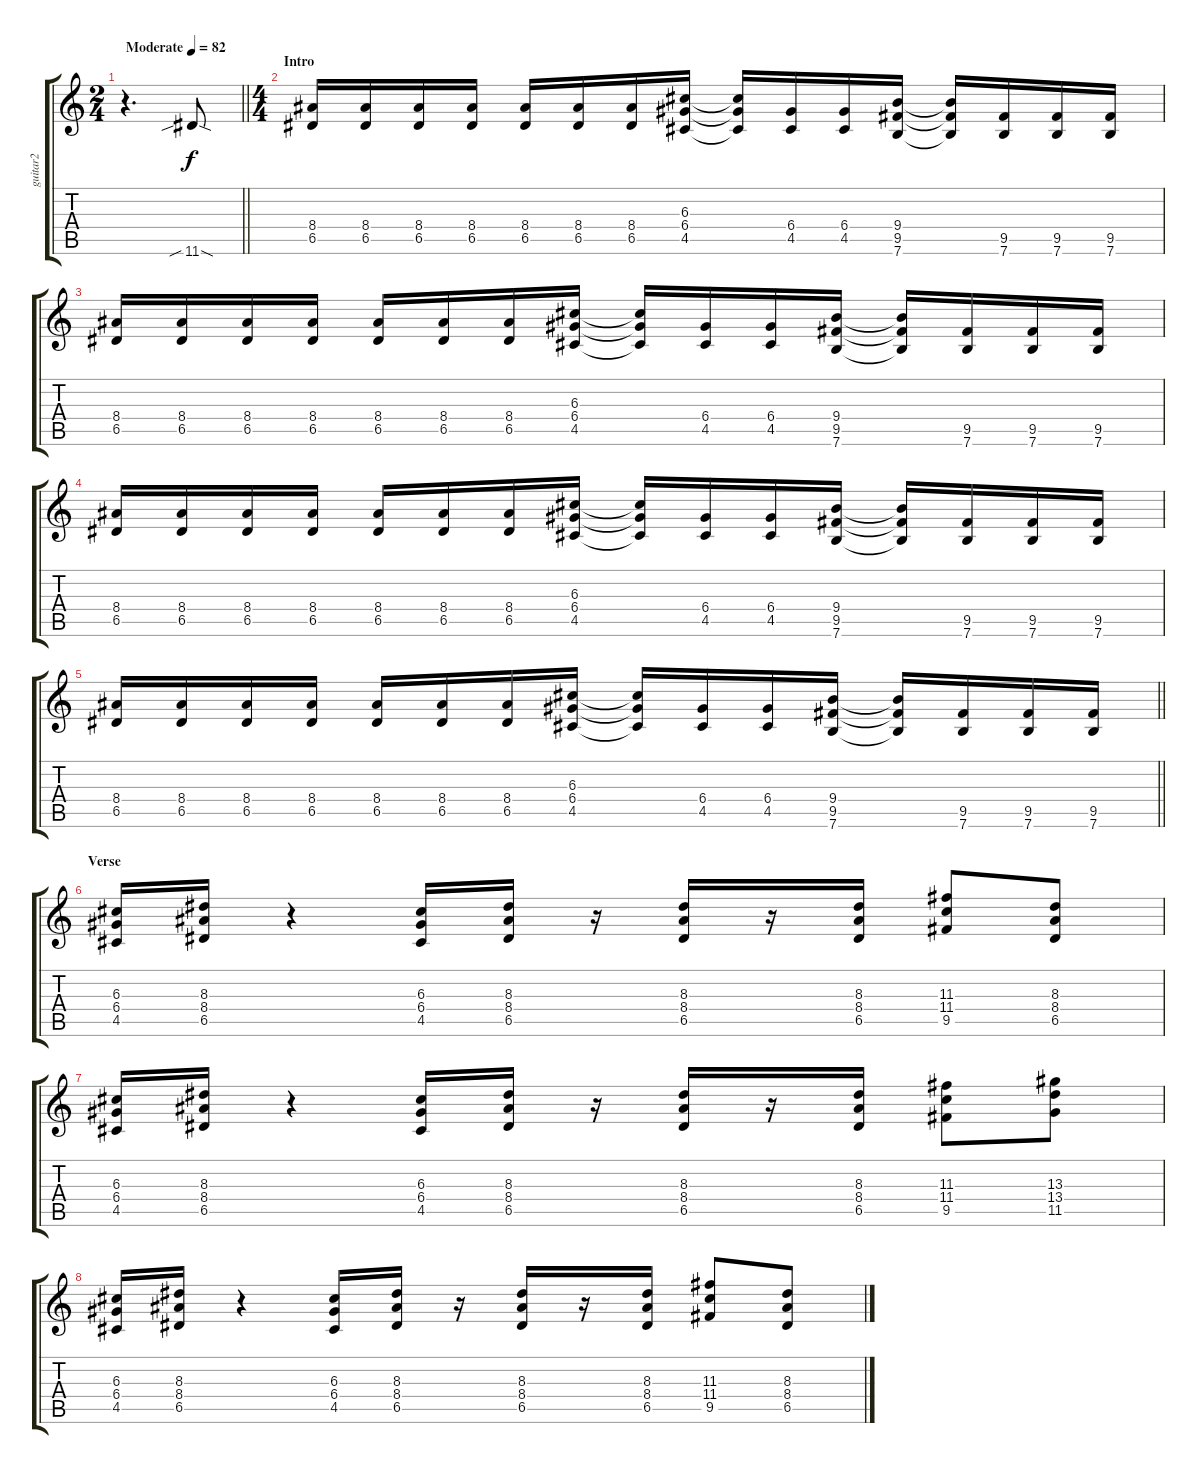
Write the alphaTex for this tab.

\track ("guitar2" "guitar2") {instrument distortionguitar}
\staff {score tabs}
\tuning (E4 B3 G3 D3 A2 E2) {hide}
\ts (2 4)
\tempo (82 "Moderate")
\clef g2
\barLineRight lightlight
\ks c
r.4{d dy f instrument distortionguitar} 11.6{sib sod}.8 |
\ts (4 4)
\section ("" "Intro")
(8.4 6.5).16 (8.4 6.5).16 (8.4 6.5).16 (8.4 6.5).16 (8.4 6.5).16 (8.4 6.5).16 (8.4 6.5).16 (6.3 6.4 4.5).16 (6.3{t} 6.4{t} 4.5{t}).16 (6.4 4.5).16 (6.4 4.5).16 (9.4 9.5 7.6).16 (9.4{t} 9.5{t} 7.6{t}).16 (9.5 7.6).16 (9.5 7.6).16 (9.5 7.6).16 |
(8.4 6.5).16 (8.4 6.5).16 (8.4 6.5).16 (8.4 6.5).16 (8.4 6.5).16 (8.4 6.5).16 (8.4 6.5).16 (6.3 6.4 4.5).16 (6.3{t} 6.4{t} 4.5{t}).16 (6.4 4.5).16 (6.4 4.5).16 (9.4 9.5 7.6).16 (9.4{t} 9.5{t} 7.6{t}).16 (9.5 7.6).16 (9.5 7.6).16 (9.5 7.6).16 |
(8.4 6.5).16 (8.4 6.5).16 (8.4 6.5).16 (8.4 6.5).16 (8.4 6.5).16 (8.4 6.5).16 (8.4 6.5).16 (6.3 6.4 4.5).16 (6.3{t} 6.4{t} 4.5{t}).16 (6.4 4.5).16 (6.4 4.5).16 (9.4 9.5 7.6).16 (9.4{t} 9.5{t} 7.6{t}).16 (9.5 7.6).16 (9.5 7.6).16 (9.5 7.6).16 |
\barLineRight lightlight
(8.4 6.5).16 (8.4 6.5).16 (8.4 6.5).16 (8.4 6.5).16 (8.4 6.5).16 (8.4 6.5).16 (8.4 6.5).16 (6.3 6.4 4.5).16 (6.3{t} 6.4{t} 4.5{t}).16 (6.4 4.5).16 (6.4 4.5).16 (9.4 9.5 7.6).16 (9.4{t} 9.5{t} 7.6{t}).16 (9.5 7.6).16 (9.5 7.6).16 (9.5 7.6).16 |
\section ("" "Verse")
(6.3 6.4 4.5).16 (8.3 8.4 6.5).16 r.4 (6.3 6.4 4.5).16 (8.3 8.4 6.5).16 r.16 (8.3 8.4 6.5).16 r.16 (8.3 8.4 6.5).16 (11.3 11.4 9.5).8 (8.3 8.4 6.5).8 |
(6.3 6.4 4.5).16 (8.3 8.4 6.5).16 r.4 (6.3 6.4 4.5).16 (8.3 8.4 6.5).16 r.16 (8.3 8.4 6.5).16 r.16 (8.3 8.4 6.5).16 (11.3 11.4 9.5).8 (13.3 13.4 11.5).8 |
(6.3 6.4 4.5).16 (8.3 8.4 6.5).16 r.4 (6.3 6.4 4.5).16 (8.3 8.4 6.5).16 r.16 (8.3 8.4 6.5).16 r.16 (8.3 8.4 6.5).16 (11.3 11.4 9.5).8 (8.3 8.4 6.5).8
